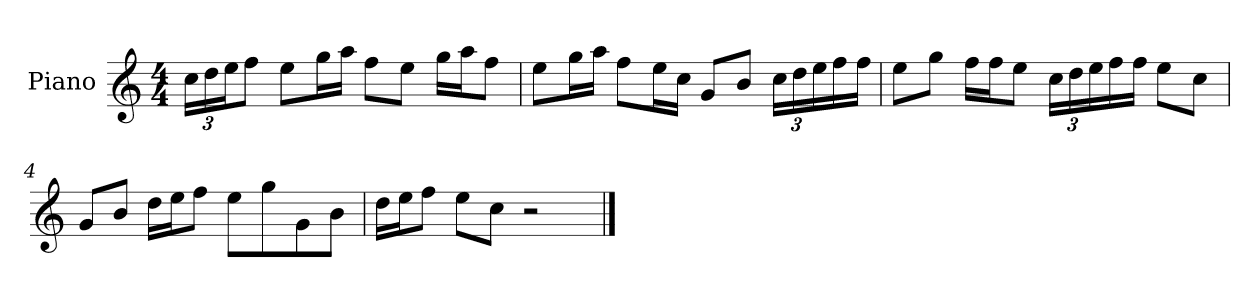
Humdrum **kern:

**kern
*part1
*staff1
*I"Piano
*I'P-no
*clefG2
*k[]
*M4/4
*MM90
*Xbrackettup
=1
24cc\LL
24dd\
24ee\J
8ff\J
8ee\L
16gg\L
16aa\JJ
8ff\L
8ee\J
16gg\LL
16aa\J
8ff\J
=2
8ee\L
16gg\L
16aa\JJ
8ff\L
16ee\L
16cc\JJ
8g/L
8b/J
24cc\LL
24dd\
24ee\
16ff\
16ff\JJ
=3
8ee\L
8gg\J
16ff\LL
16ff\J
8ee\J
24cc\LL
24dd\
24ee\
16ff\
16ff\JJ
8ee\L
8cc\J
!!LO:LB:g=z
=4
8g/L
8b/J
16dd\LL
16ee\J
8ff\J
8ee\L
8gg\
8g\
8b\J
=5
16dd\LL
16ee\J
8ff\J
8ee\L
8cc\J
2r
==
*-
